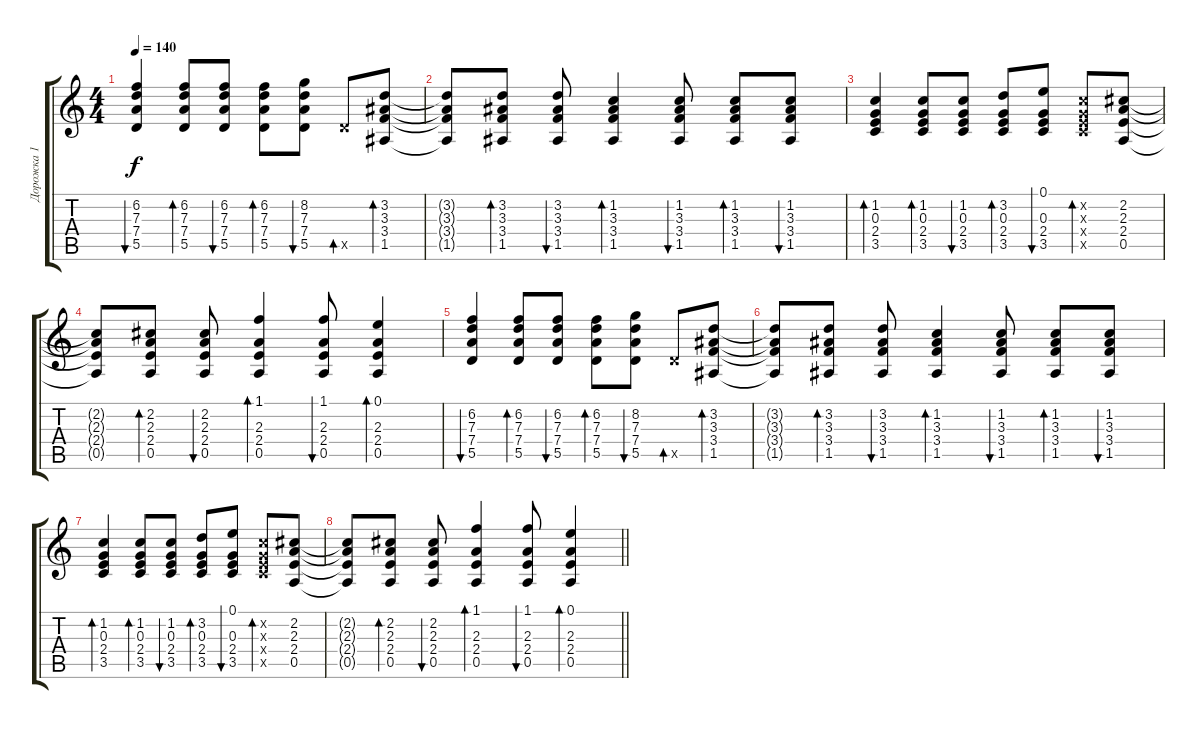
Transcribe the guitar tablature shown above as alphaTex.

\track ("Дорожка 1" "Дорожка 1") {instrument acousticguitarsteel}
\staff {score tabs}
\tuning (E4 B3 G3 D3 A2 E2) {hide}
\ts (4 4)
\tempo 140
\clef g2
\ks c
(6.2 7.3 7.4 5.5).4{bu 60 dy f} (6.2 7.3 7.4 5.5).8{bd 60} (6.2 7.3 7.4 5.5).8{bu 60} (6.2 7.3 7.4 5.5).8{bd 60} (8.2 7.3 7.4 5.5).8{bu 60} 5.5{x}.8{bd 60} (3.2 3.3 3.4 1.5).8{bd 60} |
(3.2{t} 3.3{t} 3.4{t} 1.5{t}).8 (3.2 3.3 3.4 1.5).8{bd 60} (3.2 3.3 3.4 1.5).8{bu 60} (1.2 3.3 3.4 1.5).4{bd 60} (1.2 3.3 3.4 1.5).8{bu 60} (1.2 3.3 3.4 1.5).8{bd 60} (1.2 3.3 3.4 1.5).8{bu 60} |
(1.2 0.3 2.4 3.5).4{bd 60} (1.2 0.3 2.4 3.5).8{bd 60} (1.2 0.3 2.4 3.5).8{bu 60} (3.2 0.3 2.4 3.5).8{bd 60} (0.1 0.3 2.4 3.5).8{bu 60} (1.2{x} 0.3{x} 2.4{x} 3.5{x}).8{bd 60} (2.2 2.3 2.4 0.5).8 |
(2.2{t} 2.3{t} 2.4{t} 0.5{t}).8 (2.2 2.3 2.4 0.5).8{bd 60} (2.2 2.3 2.4 0.5).8{bu 60} (1.1 2.3 2.4 0.5).4{bd 60} (1.1 2.3 2.4 0.5).8{bu 60} (0.1 2.3 2.4 0.5).4{bd 60} |
(6.2 7.3 7.4 5.5).4{bu 60} (6.2 7.3 7.4 5.5).8{bd 60} (6.2 7.3 7.4 5.5).8{bu 60} (6.2 7.3 7.4 5.5).8{bd 60} (8.2 7.3 7.4 5.5).8{bu 60} 5.5{x}.8{bd 60} (3.2 3.3 3.4 1.5).8{bd 60} |
(3.2{t} 3.3{t} 3.4{t} 1.5{t}).8 (3.2 3.3 3.4 1.5).8{bd 60} (3.2 3.3 3.4 1.5).8{bu 60} (1.2 3.3 3.4 1.5).4{bd 60} (1.2 3.3 3.4 1.5).8{bu 60} (1.2 3.3 3.4 1.5).8{bd 60} (1.2 3.3 3.4 1.5).8{bu 60} |
(1.2 0.3 2.4 3.5).4{bd 60} (1.2 0.3 2.4 3.5).8{bd 60} (1.2 0.3 2.4 3.5).8{bu 60} (3.2 0.3 2.4 3.5).8{bd 60} (0.1 0.3 2.4 3.5).8{bu 60} (1.2{x} 0.3{x} 2.4{x} 3.5{x}).8{bd 60} (2.2 2.3 2.4 0.5).8 |
\barLineRight lightlight
(2.2{t} 2.3{t} 2.4{t} 0.5{t}).8 (2.2 2.3 2.4 0.5).8{bd 60} (2.2 2.3 2.4 0.5).8{bu 60} (1.1 2.3 2.4 0.5).4{bd 60} (1.1 2.3 2.4 0.5).8{bu 60} (0.1 2.3 2.4 0.5).4{bd 60}
